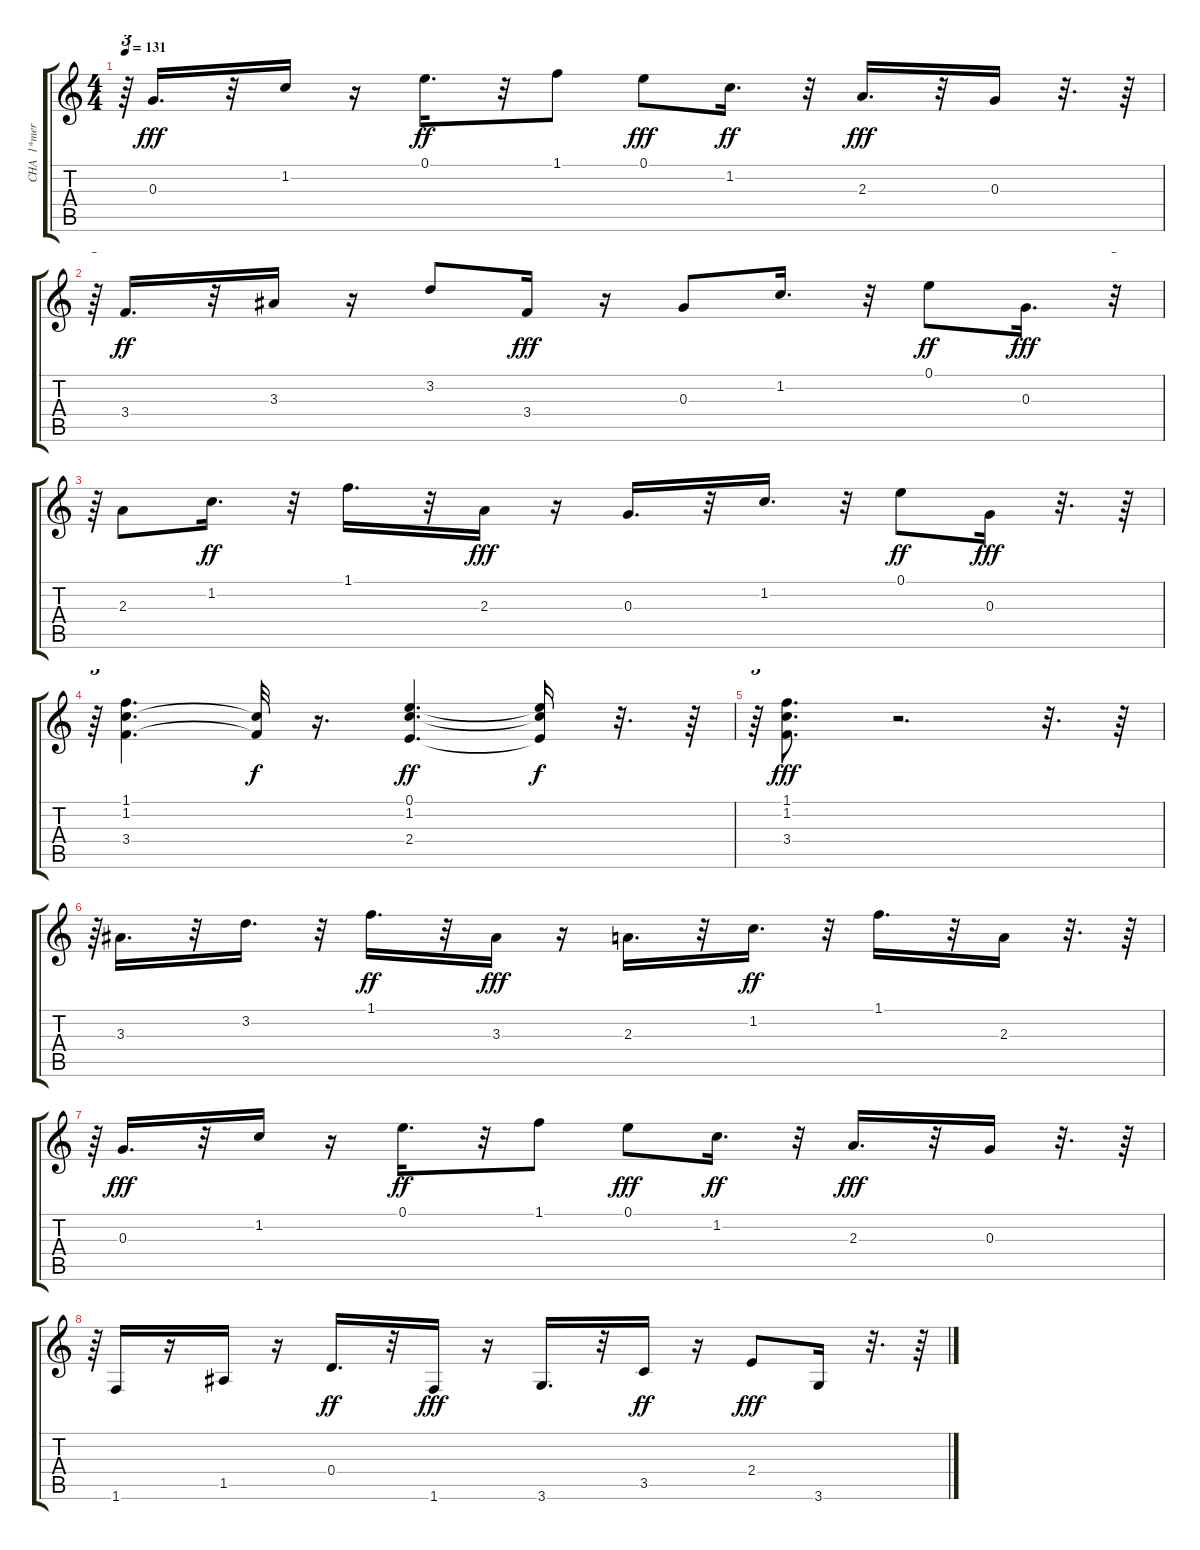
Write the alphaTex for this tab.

\track ("CHA  1*merged" "CHA  1*mer") {instrument overdrivenguitar}
\staff {score tabs}
\tuning (E4 B3 G3 D3 A2 E2) {hide}
\ts (4 4)
\tempo 131
\clef g2
\ks c
r.64{tu (3 2) dy ff} 0.3.16{d dy fff} r.32 1.2.16 r.16 0.1.16{d dy ff} r.32 1.1.8 0.1.8{dy fff} 1.2.16{d dy ff} r.32 2.3.16{d dy fff} r.32 0.3.16 r.32{d} r.64 |
r.64{tu (3 2)} 3.4.16{d dy ff} r.32 3.3.16 r.16 3.2.8 3.4.16{dy fff} r.16 0.3.8 1.2.16{d} r.32 0.1.8{dy ff} 0.3.16{d dy fff} r.32{tu (3 2)} |
r.64{tu (3 2)} 2.3.8 1.2.16{d dy ff} r.32 1.1.16{d} r.32 2.3.16{dy fff} r.16 0.3.16{d} r.32 1.2.16{d} r.32 0.1.8{dy ff} 0.3.16{dy fff} r.32{d} r.64 |
r.64{tu (3 2)} (1.1 1.2 3.4).4{d} (1.2{t} 3.4{t}).32{dy f} r.16{d} (0.1 1.2 2.4).4{d dy ff} (0.1{t} 1.2{t} 2.4{t}).16{dy f} r.32{d} r.64 |
r.64{tu (3 2)} (1.1 1.2 3.4).8{d dy fff} r.2{d} r.32{d} r.64 |
r.64{tu (3 2)} 3.3.16{d} r.32 3.2.16{d} r.32 1.1.16{d dy ff} r.32 3.3.16{dy fff} r.16 2.3.16{d} r.32 1.2.16{d dy ff} r.32 1.1.16{d} r.32 2.3.16 r.32{d} r.64 |
r.64{tu (3 2)} 0.3.16{d dy fff} r.32 1.2.16 r.16 0.1.16{d dy ff} r.32 1.1.8 0.1.8{dy fff} 1.2.16{d dy ff} r.32 2.3.16{d dy fff} r.32 0.3.16 r.32{d} r.64 |
r.64{tu (3 2)} 1.6.16 r.16 1.5.16 r.16 0.4.16{d dy ff} r.32 1.6.16{dy fff} r.16 3.6.16{d} r.32 3.5.16{dy ff} r.16 2.4.8{dy fff} 3.6.16 r.32{d} r.64
